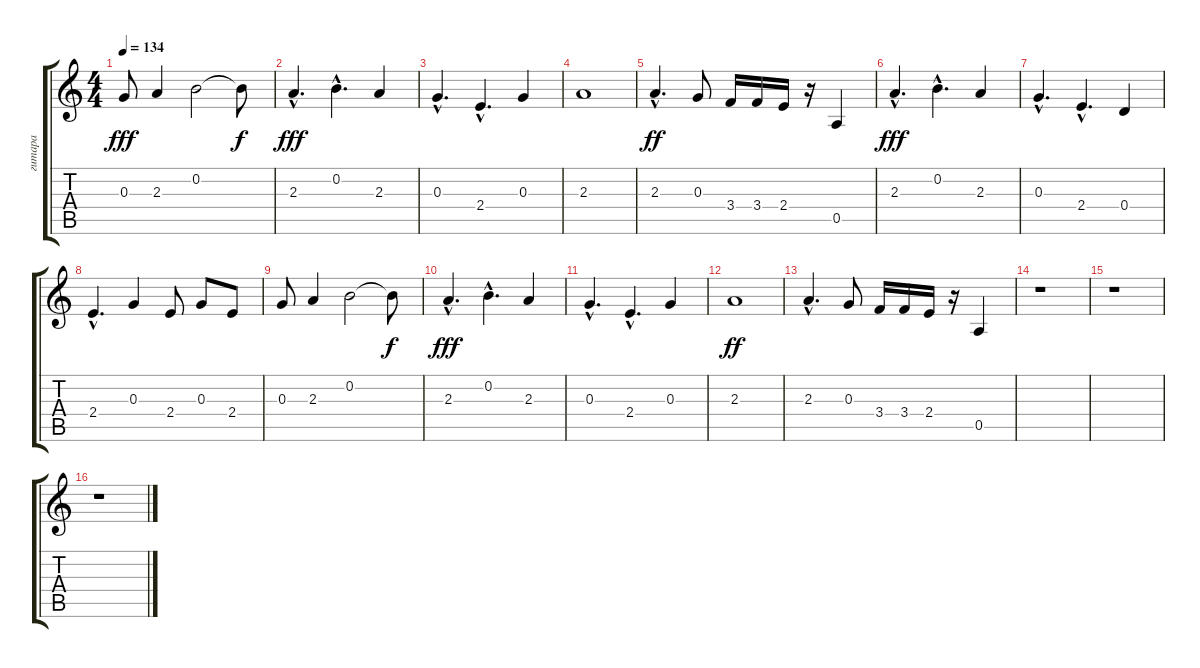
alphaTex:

\track ("гитара" "гитара") {instrument overdrivenguitar}
\staff {score tabs}
\tuning (E4 B3 G3 D3 A2 E2) {hide}
\ts (4 4)
\tempo 134
\clef g2
\ks c
0.3.8{dy fff} 2.3.4 0.2.2 0.2{t}.8{dy f} |
2.3{hac}.4{d dy fff} 0.2{hac}.4{d} 2.3.4 |
0.3{hac}.4{d} 2.4{hac}.4{d} 0.3.4 |
2.3.1 |
2.3{hac}.4{d dy ff} 0.3.8 3.4.16 3.4.16 2.4.16 r.16 0.5.4 |
2.3{hac}.4{d dy fff volume 9 instrument overdrivenguitar} 0.2{hac}.4{d} 2.3.4 |
0.3{hac}.4{d} 2.4{hac}.4{d} 0.4.4 |
2.4{hac}.4{d} 0.3.4 2.4.8 0.3.8 2.4.8 |
0.3.8 2.3.4 0.2.2 0.2{t}.8{dy f} |
2.3{hac}.4{d dy fff} 0.2{hac}.4{d} 2.3.4 |
0.3{hac}.4{d} 2.4{hac}.4{d} 0.3.4 |
2.3.1{dy ff} |
2.3{hac}.4{d} 0.3.8 3.4.16 3.4.16 2.4.16 r.16 0.5.4 |
r.1 |
r.1 |
r.1
